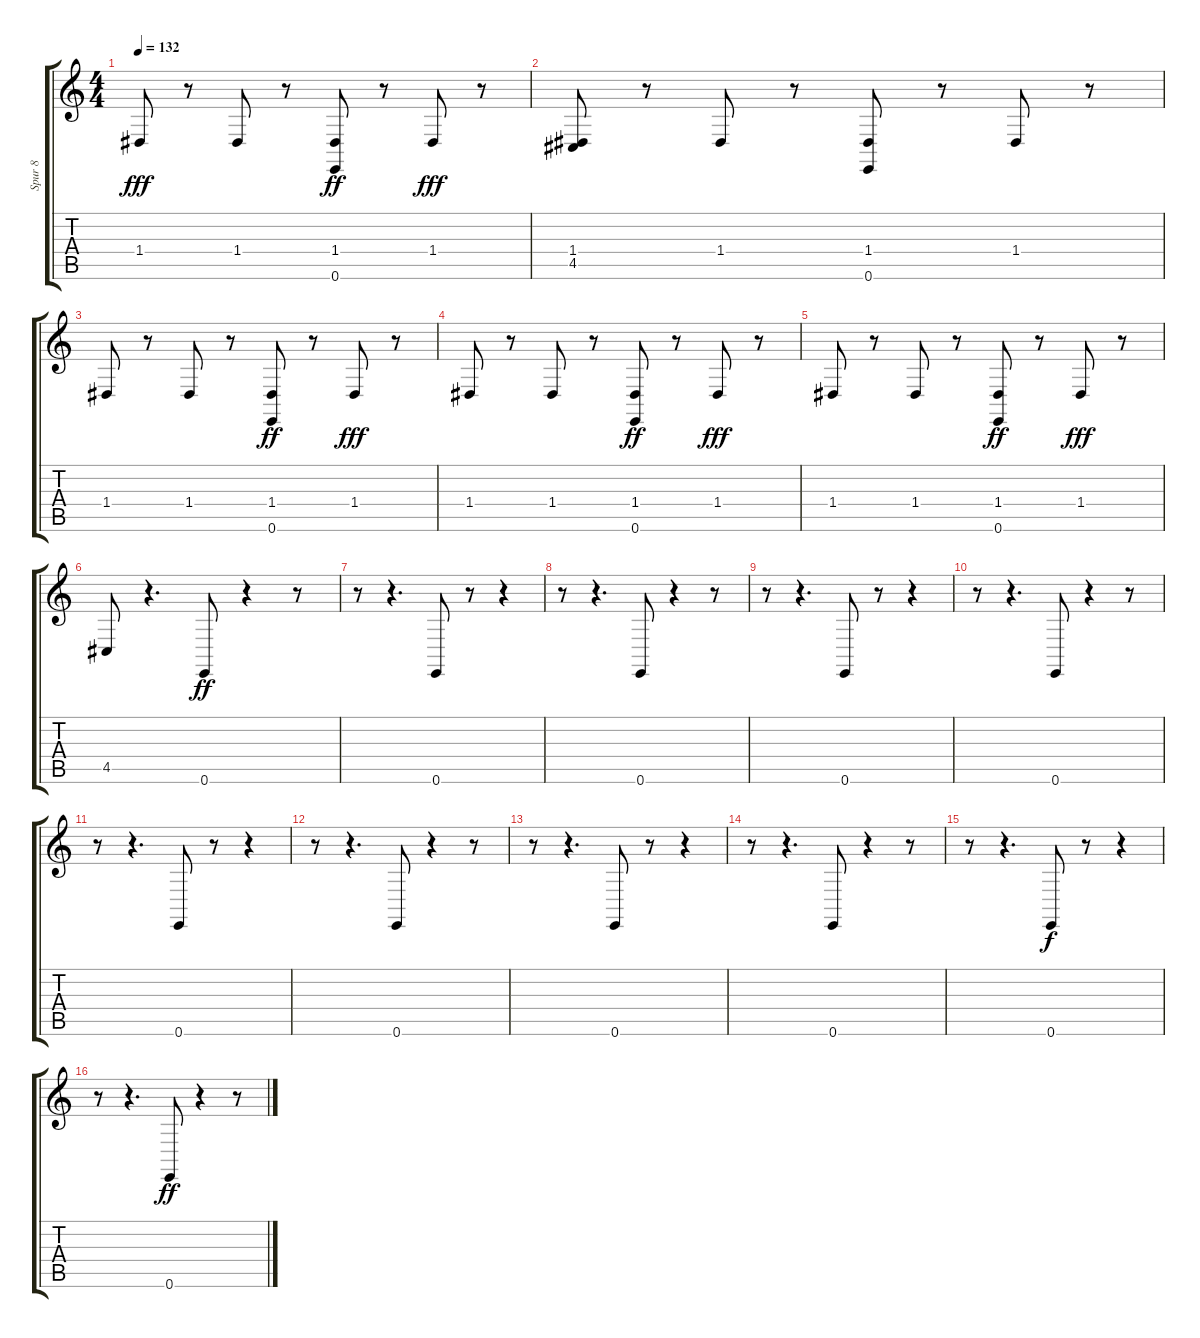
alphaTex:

\track ("Spur 8" "Spur 8") {instrument celesta}
\staff {score tabs}
\tuning (E4 B3 G3 D3 A2 E2) {hide}
\ts (4 4)
\tempo 132
\clef g2
\ks c
1.4.8{dy fff} r.8 1.4.8 r.8 (1.4 0.6).8{dy ff} r.8 1.4.8{dy fff} r.8 |
(1.4 4.5).8 r.8 1.4.8 r.8 (1.4 0.6).8 r.8 1.4.8 r.8 |
1.4.8 r.8 1.4.8 r.8 (1.4 0.6).8{dy ff} r.8 1.4.8{dy fff} r.8 |
1.4.8 r.8 1.4.8 r.8 (1.4 0.6).8{dy ff} r.8 1.4.8{dy fff} r.8 |
1.4.8 r.8 1.4.8 r.8 (1.4 0.6).8{dy ff} r.8 1.4.8{dy fff} r.8 |
4.5.8 r.4{d} 0.6.8{dy ff} r.4 r.8 |
r.8 r.4{d} 0.6.8 r.8 r.4 |
r.8 r.4{d} 0.6.8 r.4 r.8 |
r.8 r.4{d} 0.6.8 r.8 r.4 |
r.8 r.4{d} 0.6.8 r.4 r.8 |
r.8 r.4{d} 0.6.8 r.8 r.4 |
r.8 r.4{d} 0.6.8 r.4 r.8 |
r.8 r.4{d} 0.6.8 r.8 r.4 |
r.8 r.4{d} 0.6.8 r.4 r.8 |
r.8 r.4{d} 0.6.8{dy f} r.8 r.4 |
r.8 r.4{d} 0.6.8{dy ff} r.4 r.8
